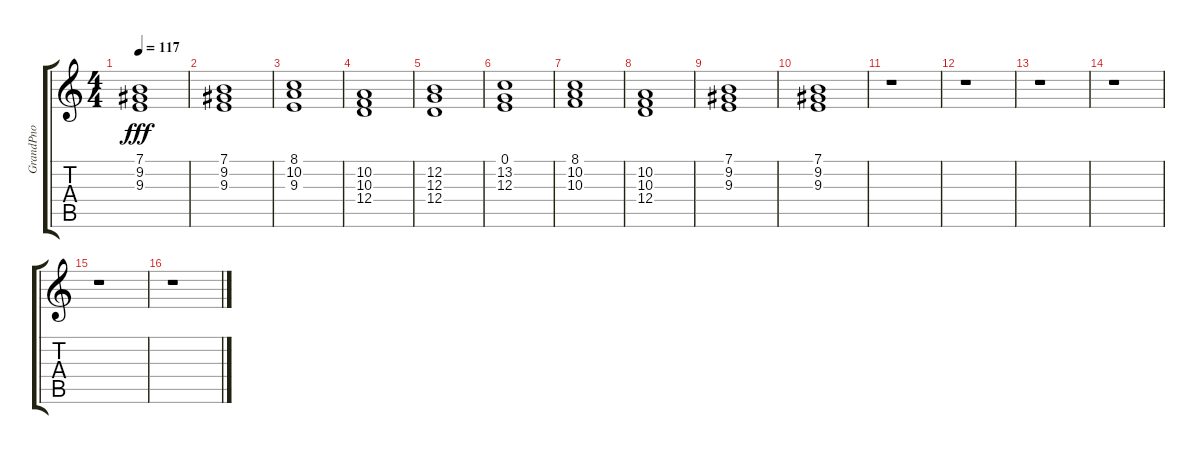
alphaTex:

\track ("GrandPno" "GrandPno") {instrument acousticgrandpiano}
\staff {score tabs}
\tuning (E4 B3 G3 D3 A2 E2) {hide}
\ts (4 4)
\tempo 117
\clef g2
\ks c
(7.1 9.2 9.3).1{dy fff} |
(7.1 9.2 9.3).1 |
(8.1 10.2 9.3).1 |
(10.2 10.3 12.4).1 |
(12.2 12.3 12.4).1 |
(0.1 13.2 12.3).1 |
(8.1 10.2 10.3).1 |
(10.2 10.3 12.4).1 |
(7.1 9.2 9.3).1 |
(7.1 9.2 9.3).1 |
r.1 |
r.1 |
r.1 |
r.1 |
r.1 |
r.1
